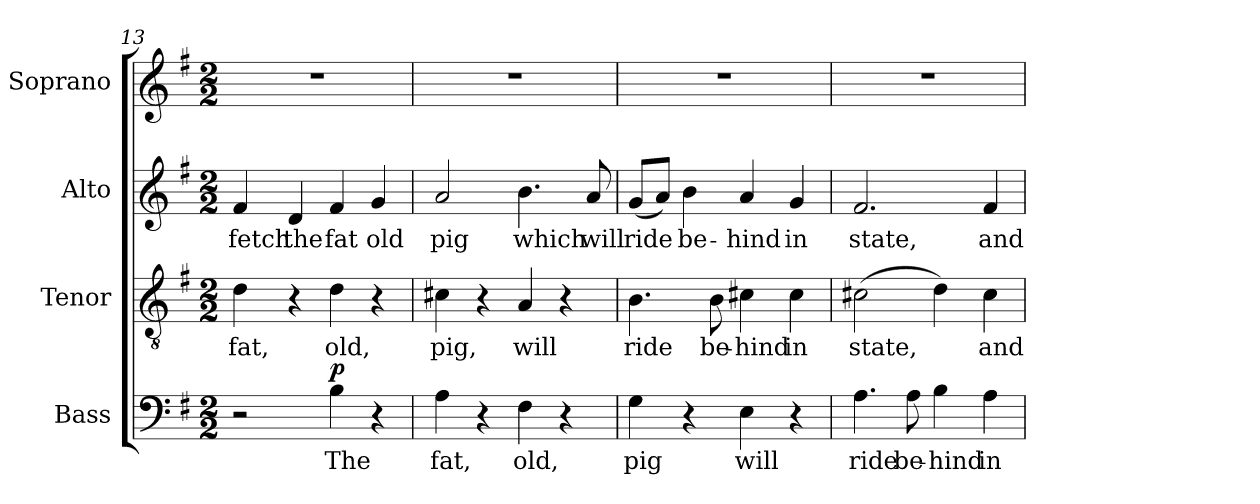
**kern	**text	**dynam	**kern	**text	**kern	**text	**kern
*part4	*part4	*part4	*part3	*part3	*part2	*part2	*part1
*staff4	*staff4	*staff4	*staff3	*staff3	*staff2	*staff2	*staff1
*I"Bass	*	*	*I"Tenor	*	*I"Alto	*	*I"Soprano
*I'B.	*	*	*I'T.	*	*I'A.	*	*I'S.
*clefF4	*	*	*clefGv2	*	*clefG2	*	*clefG2
*	*	*	*ITrd7c12	*	*	*	*
*k[f#]	*	*	*k[f#]	*	*k[f#]	*	*k[f#]
*G:	*	*	*G:	*	*G:	*	*G:
*M2/2	*	*	*M2/2	*	*M2/2	*	*M2/2
=13	=13	=13	=13	=13	=13	=13	=13
!	!	!	!	!LO:LY:b:color=#000000	!	!	!
!	!	!	!	!	!	!LO:LY:b:color=#000000	!
2r	.	.	4Di\	fat,	4f#i/	fetch	1r
!	!	!	!	!	!	!LO:LY:b:color=#000000	!
.	.	.	4r	.	4di/	the	.
!	!LO:LY:b:color=#000000	!	!	!	!	!	!
!	!	!	!	!LO:LY:b:color=#000000	!	!	!
!	!	!	!	!	!	!LO:LY:b:color=#000000	!
4Bi\	The	p	4Di\	old,	4f#i/	fat	.
!	!	!	!	!	!	!LO:LY:b:color=#000000	!
4r	.	.	4r	.	4gi/	old	.
!!LO:LB:g=z
=14	=14	=14	=14	=14	=14	=14	=14
!	!LO:LY:b:color=#000000	!	!	!	!	!	!
!	!	!	!	!LO:LY:b:color=#000000	!	!	!
!	!	!	!	!	!	!LO:LY:b:color=#000000	!
4Ai\	fat,	.	4C#Xi\	pig,	2ai/	pig	1r
4r	.	.	4r	.	.	.	.
!	!LO:LY:b:color=#000000	!	!	!	!	!	!
!	!	!	!	!LO:LY:b:color=#000000	!	!	!
!	!	!	!	!	!	!LO:LY:b:color=#000000	!
4F#i\	old,	.	4AAi/	will	4.bi\	which	.
4r	.	.	4r	.	.	.	.
!	!	!	!	!	!	!LO:LY:b:color=#000000	!
.	.	.	.	.	8ai/	will	.
=15	=15	=15	=15	=15	=15	=15	=15
!	!LO:LY:b:color=#000000	!	!	!	!	!	!
!	!	!	!	!LO:LY:b:color=#000000	!	!	!
!	!	!	!	!	!	!LO:LY:b:color=#000000	!
4Gi\	pig	.	4.BBi\	ride	(8gi/L	ride	1r
.	.	.	.	.	8ai/J)	.	.
!	!	!	!	!	!	!LO:LY:b:color=#000000	!
4r	.	.	.	.	4bi\	be-	.
!	!	!	!	!LO:LY:b:color=#000000	!	!	!
.	.	.	8BBi\	be-	.	.	.
!	!LO:LY:b:color=#000000	!	!	!	!	!	!
!	!	!	!	!LO:LY:b:color=#000000	!	!	!
!	!	!	!	!	!	!LO:LY:b:color=#000000	!
4Ei\	will	.	4C#Xi\	-hind	4ai/	-hind	.
!	!	!	!	!LO:LY:b:color=#000000	!	!	!
!	!	!	!	!	!	!LO:LY:b:color=#000000	!
4r	.	.	4C#i\	in	4gi/	in	.
=16	=16	=16	=16	=16	=16	=16	=16
!	!LO:LY:b:color=#000000	!	!	!	!	!	!
!	!	!	!	!LO:LY:b:color=#000000	!	!	!
!	!	!	!	!	!	!LO:LY:b:color=#000000	!
4.Ai\	ride	.	(2C#Xi\	state,	2.f#i/	state,	1r
!	!LO:LY:b:color=#000000	!	!	!	!	!	!
8Ai\	be-	.	.	.	.	.	.
!	!LO:LY:b:color=#000000	!	!	!	!	!	!
4Bi\	-hind	.	4Di\)	.	.	.	.
!	!LO:LY:b:color=#000000	!	!	!	!	!	!
!	!	!	!	!LO:LY:b:color=#000000	!	!	!
!	!	!	!	!	!	!LO:LY:b:color=#000000	!
4Ai\	in	.	4C#i\	and	4f#i/	and	.
=	=	=	=	=	=	=	=
*-	*-	*-	*-	*-	*-	*-	*-
